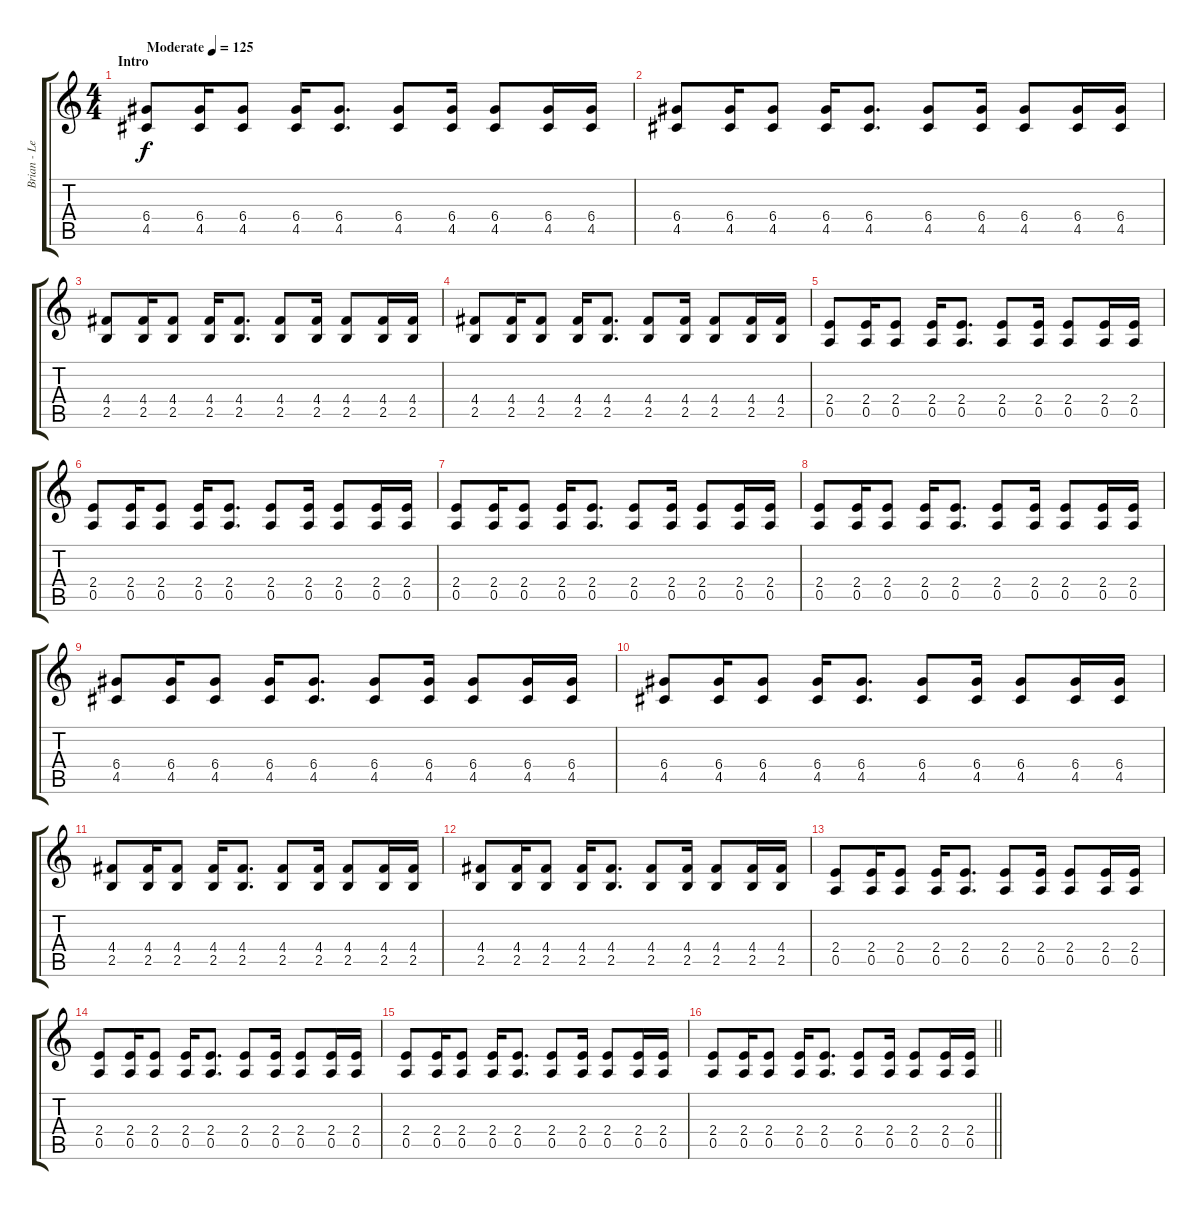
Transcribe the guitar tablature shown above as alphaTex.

\track ("Brian - Lead Guitar" "Brian - Le") {instrument acousticguitarsteel}
\staff {score tabs}
\tuning (E4 B3 G3 D3 A2 E2) {hide}
\ts (4 4)
\section ("" "Intro")
\tempo (125 "Moderate")
\clef g2
\ks c
(6.4 4.5).8{dy f instrument acousticguitarsteel} (6.4 4.5).16 (6.4 4.5).8 (6.4 4.5).16 (6.4 4.5).8{d} (6.4 4.5).8 (6.4 4.5).16 (6.4 4.5).8 (6.4 4.5).16 (6.4 4.5).16 |
(6.4 4.5).8 (6.4 4.5).16 (6.4 4.5).8 (6.4 4.5).16 (6.4 4.5).8{d} (6.4 4.5).8 (6.4 4.5).16 (6.4 4.5).8 (6.4 4.5).16 (6.4 4.5).16 |
(4.4 2.5).8 (4.4 2.5).16 (4.4 2.5).8 (4.4 2.5).16 (4.4 2.5).8{d} (4.4 2.5).8 (4.4 2.5).16 (4.4 2.5).8 (4.4 2.5).16 (4.4 2.5).16 |
(4.4 2.5).8 (4.4 2.5).16 (4.4 2.5).8 (4.4 2.5).16 (4.4 2.5).8{d} (4.4 2.5).8 (4.4 2.5).16 (4.4 2.5).8 (4.4 2.5).16 (4.4 2.5).16 |
(2.4 0.5).8 (2.4 0.5).16 (2.4 0.5).8 (2.4 0.5).16 (2.4 0.5).8{d} (2.4 0.5).8 (2.4 0.5).16 (2.4 0.5).8 (2.4 0.5).16 (2.4 0.5).16 |
(2.4 0.5).8 (2.4 0.5).16 (2.4 0.5).8 (2.4 0.5).16 (2.4 0.5).8{d} (2.4 0.5).8 (2.4 0.5).16 (2.4 0.5).8 (2.4 0.5).16 (2.4 0.5).16 |
(2.4 0.5).8 (2.4 0.5).16 (2.4 0.5).8 (2.4 0.5).16 (2.4 0.5).8{d} (2.4 0.5).8 (2.4 0.5).16 (2.4 0.5).8 (2.4 0.5).16 (2.4 0.5).16 |
(2.4 0.5).8 (2.4 0.5).16 (2.4 0.5).8 (2.4 0.5).16 (2.4 0.5).8{d} (2.4 0.5).8 (2.4 0.5).16 (2.4 0.5).8 (2.4 0.5).16 (2.4 0.5).16 |
(6.4 4.5).8 (6.4 4.5).16 (6.4 4.5).8 (6.4 4.5).16 (6.4 4.5).8{d} (6.4 4.5).8 (6.4 4.5).16 (6.4 4.5).8 (6.4 4.5).16 (6.4 4.5).16 |
(6.4 4.5).8 (6.4 4.5).16 (6.4 4.5).8 (6.4 4.5).16 (6.4 4.5).8{d} (6.4 4.5).8 (6.4 4.5).16 (6.4 4.5).8 (6.4 4.5).16 (6.4 4.5).16 |
(4.4 2.5).8 (4.4 2.5).16 (4.4 2.5).8 (4.4 2.5).16 (4.4 2.5).8{d} (4.4 2.5).8 (4.4 2.5).16 (4.4 2.5).8 (4.4 2.5).16 (4.4 2.5).16 |
(4.4 2.5).8 (4.4 2.5).16 (4.4 2.5).8 (4.4 2.5).16 (4.4 2.5).8{d} (4.4 2.5).8 (4.4 2.5).16 (4.4 2.5).8 (4.4 2.5).16 (4.4 2.5).16 |
(2.4 0.5).8 (2.4 0.5).16 (2.4 0.5).8 (2.4 0.5).16 (2.4 0.5).8{d} (2.4 0.5).8 (2.4 0.5).16 (2.4 0.5).8 (2.4 0.5).16 (2.4 0.5).16 |
(2.4 0.5).8 (2.4 0.5).16 (2.4 0.5).8 (2.4 0.5).16 (2.4 0.5).8{d} (2.4 0.5).8 (2.4 0.5).16 (2.4 0.5).8 (2.4 0.5).16 (2.4 0.5).16 |
(2.4 0.5).8 (2.4 0.5).16 (2.4 0.5).8 (2.4 0.5).16 (2.4 0.5).8{d} (2.4 0.5).8 (2.4 0.5).16 (2.4 0.5).8 (2.4 0.5).16 (2.4 0.5).16 |
\barLineRight lightlight
(2.4 0.5).8 (2.4 0.5).16 (2.4 0.5).8 (2.4 0.5).16 (2.4 0.5).8{d} (2.4 0.5).8 (2.4 0.5).16 (2.4 0.5).8 (2.4 0.5).16 (2.4 0.5).16
